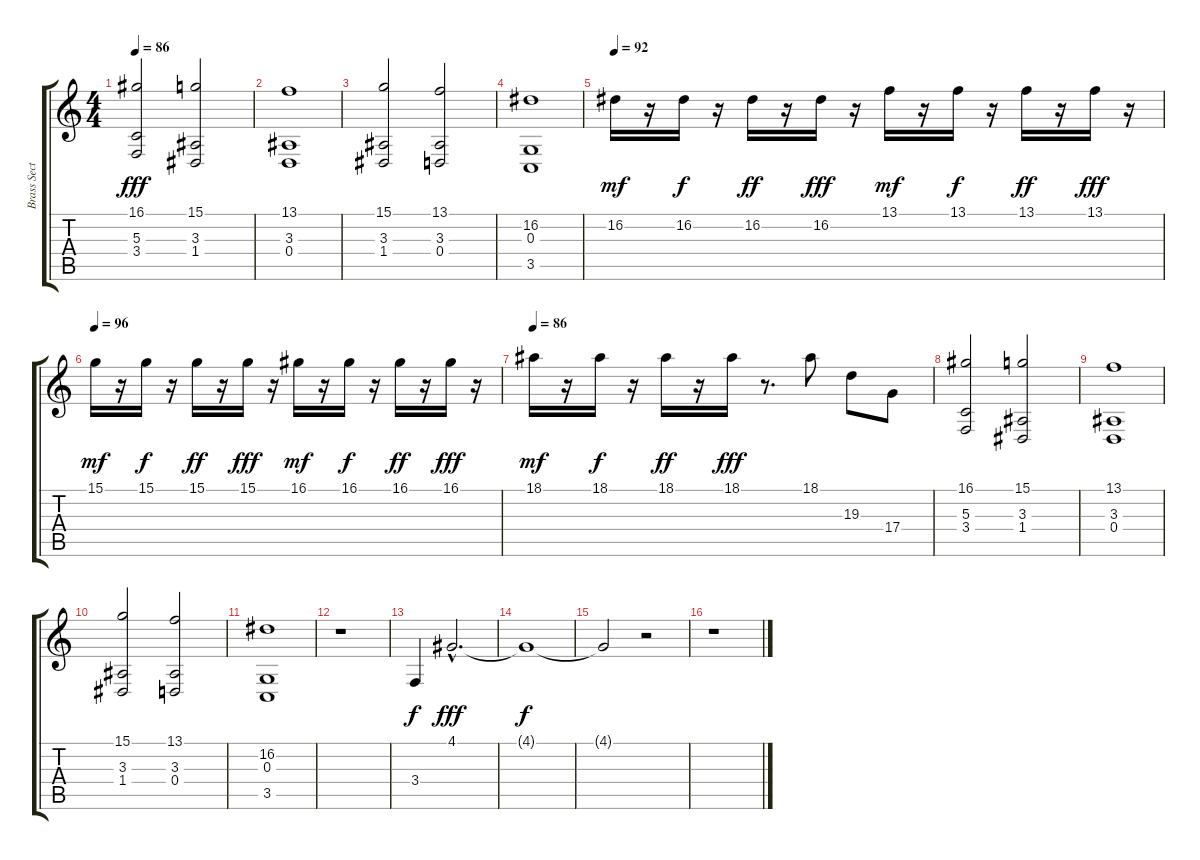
\track ("Brass Section" "Brass Sect") {instrument brasssection}
\staff {score tabs}
\tuning (E4 B3 G3 D3 A2 E2) {hide}
\ts (4 4)
\tempo 86
\clef g2
\ks c
(16.1 5.3 3.4).2{dy fff} (15.1 3.3 1.4).2 |
(13.1 3.3 0.4).1 |
(15.1 3.3 1.4).2 (13.1 3.3 0.4).2 |
(16.2 0.3 3.5).1{volume 0} |
\tempo 92
16.2.16{dy mf volume 12} r.16 16.2.16{dy f} r.16 16.2.16{dy ff} r.16 16.2.16{dy fff} r.16 13.1.16{dy mf} r.16 13.1.16{dy f} r.16 13.1.16{dy ff} r.16 13.1.16{dy fff} r.16 |
\tempo 96
15.1.16{dy mf volume 14} r.16 15.1.16{dy f} r.16 15.1.16{dy ff} r.16 15.1.16{dy fff} r.16 16.1.16{dy mf} r.16 16.1.16{dy f} r.16 16.1.16{dy ff} r.16 16.1.16{dy fff} r.16 |
\tempo 86
18.1.16{dy mf} r.16 18.1.16{dy f} r.16 18.1.16{dy ff} r.16 18.1.16{dy fff} r.8{d volume 10} 18.1.8 19.3.8 17.4.8 |
(16.1 5.3 3.4).2 (15.1 3.3 1.4).2 |
(13.1 3.3 0.4).1 |
(15.1 3.3 1.4).2 (13.1 3.3 0.4).2 |
(16.2 0.3 3.5).1{volume 0} |
r.1{volume 10} |
3.4.4{dy f} 4.1{hac}.2{d dy fff} |
4.1{t}.1{dy f volume 0} |
4.1{t}.2 r.2 |
r.1{volume 10}
